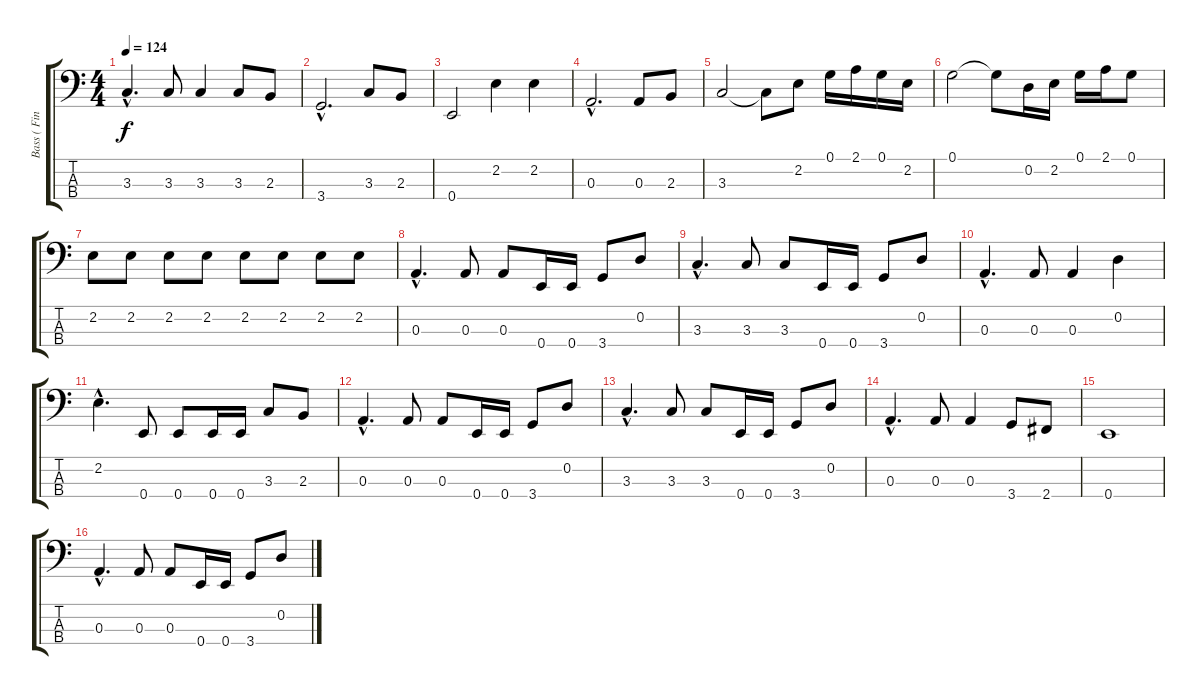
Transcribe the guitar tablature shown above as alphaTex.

\track ("Bass ( Finger Pick )" "Bass ( Fin") {instrument electricbasspick}
\staff {score tabs}
\tuning (G2 D2 A1 E1) {hide}
\ts (4 4)
\tempo 124
\clef f4
\ks c
3.3{hac}.4{d dy f} 3.3.8 3.3.4 3.3.8 2.3.8 |
3.4{hac}.2{d} 3.3.8 2.3.8 |
0.4.2 2.2.4 2.2.4 |
0.3{hac}.2{d} 0.3.8 2.3.8 |
3.3.2 3.3{t}.8 2.2.8 0.1.16 2.1.16 0.1.16 2.2.16 |
0.1.2 0.1{t}.8 0.2.16 2.2.16 0.1.16 2.1.16 0.1.8 |
2.2.8 2.2.8 2.2.8 2.2.8 2.2.8 2.2.8 2.2.8 2.2.8 |
0.3{hac}.4{d} 0.3.8 0.3.8 0.4.16 0.4.16 3.4.8 0.2.8 |
3.3{hac}.4{d} 3.3.8 3.3.8 0.4.16 0.4.16 3.4.8 0.2.8 |
0.3{hac}.4{d} 0.3.8 0.3.4 0.2.4 |
2.2{hac}.4{d} 0.4.8 0.4.8 0.4.16 0.4.16 3.3.8 2.3.8 |
0.3{hac}.4{d} 0.3.8 0.3.8 0.4.16 0.4.16 3.4.8 0.2.8 |
3.3{hac}.4{d} 3.3.8 3.3.8 0.4.16 0.4.16 3.4.8 0.2.8 |
0.3{hac}.4{d} 0.3.8 0.3.4 3.4.8 2.4.8 |
0.4.1 |
0.3{hac}.4{d} 0.3.8 0.3.8 0.4.16 0.4.16 3.4.8 0.2.8
